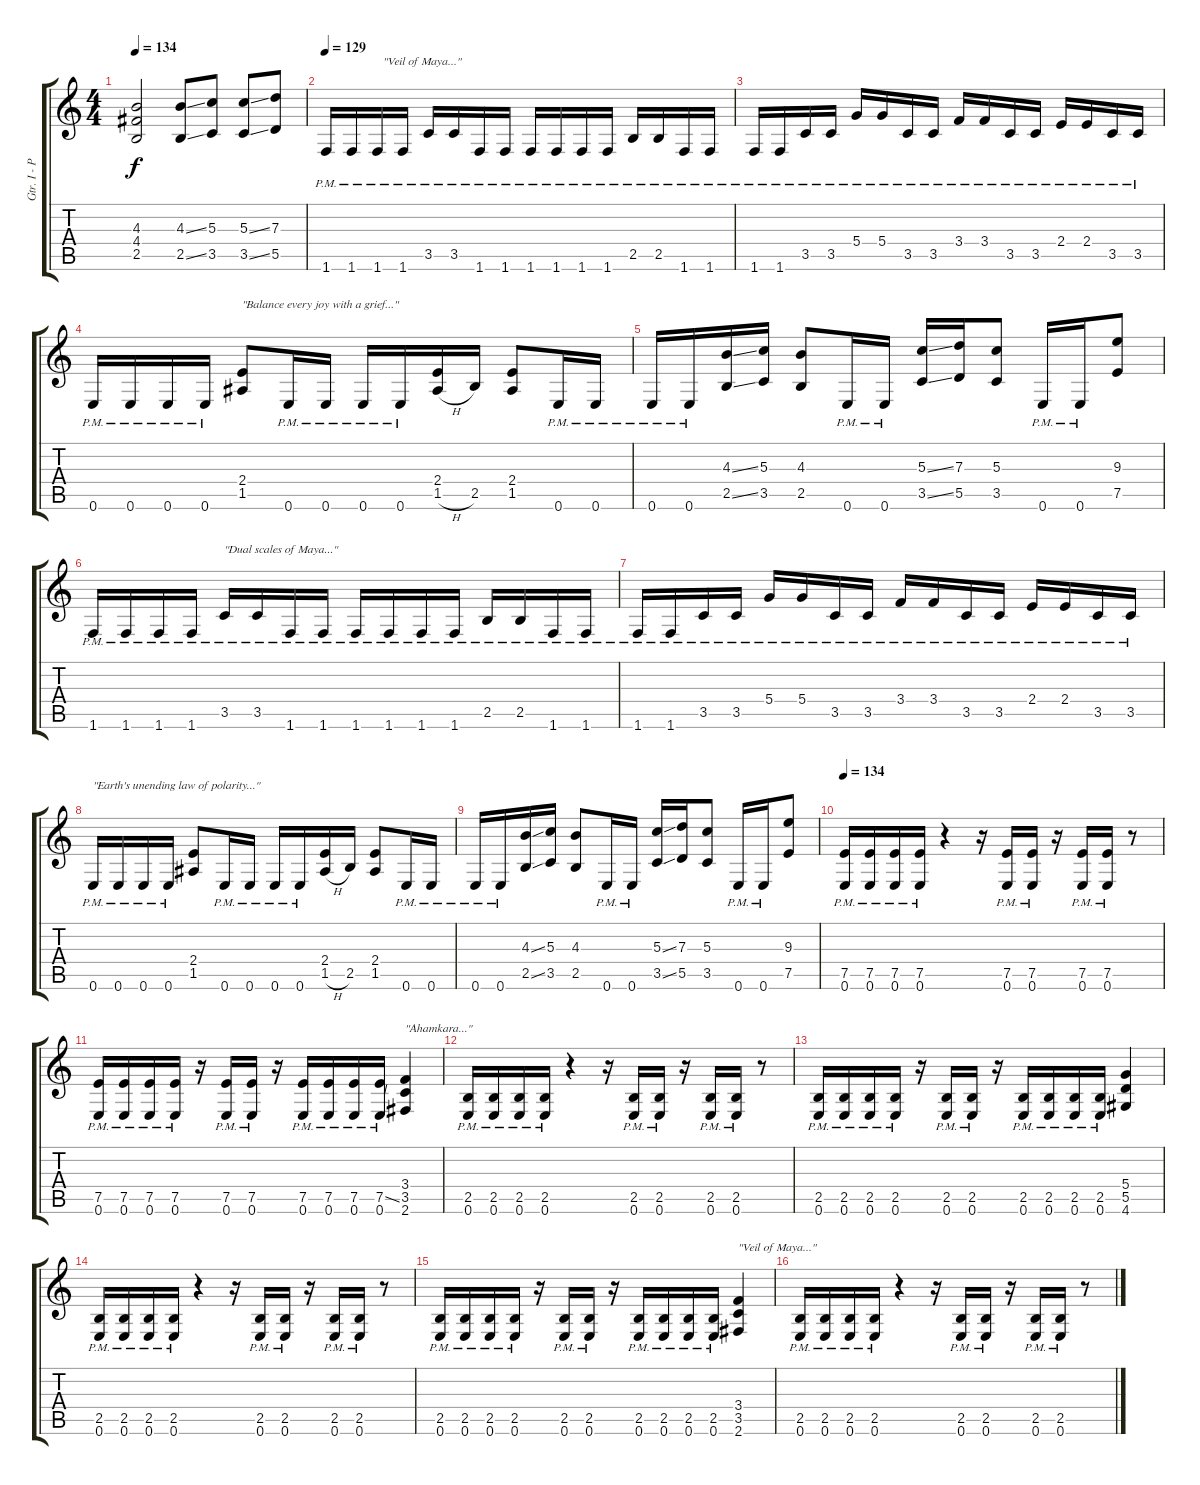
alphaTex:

\track ("Gtr. I - Paul Masvidal (Distortion)" "Gtr. I - P") {instrument distortionguitar}
\staff {score tabs}
\tuning (E4 B3 G3 D3 A2 E2) {hide}
\ts (4 4)
\tempo 134
\clef g2
\ks c
(4.3{t} 4.4{t} 2.5{t}).2{dy f} (4.3{ss} 2.5{ss}).8 (5.3 3.5).8 (5.3{ss} 3.5{ss}).8 (7.3 5.5).8 |
\tempo 129
1.6{pm}.16{txt "                   \"Veil of Maya...\""} 1.6{pm}.16 1.6{pm}.16 1.6{pm}.16 3.5{pm}.16 3.5{pm}.16 1.6{pm}.16 1.6{pm}.16 1.6{pm}.16 1.6{pm}.16 1.6{pm}.16 1.6{pm}.16 2.5{pm}.16 2.5{pm}.16 1.6{pm}.16 1.6{pm}.16 |
1.6{pm}.16 1.6{pm}.16 3.5{pm}.16 3.5{pm}.16 5.4{pm}.16 5.4{pm}.16 3.5{pm}.16 3.5{pm}.16 3.4{pm}.16 3.4{pm}.16 3.5{pm}.16 3.5{pm}.16 2.4{pm}.16 2.4{pm}.16 3.5{pm}.16 3.5{pm}.16 |
0.6{pm}.16 0.6{pm}.16 0.6{pm}.16 0.6{pm}.16 (2.4 1.5).8{txt "\"Balance every joy with a grief...\""} 0.6{pm}.16 0.6{pm}.16 0.6{pm}.16 0.6{pm}.16 (2.4 1.5{h}).16 2.5.16 (2.4 1.5).8 0.6{pm}.16 0.6{pm}.16 |
0.6{pm}.16 0.6{pm}.16 (4.3{ss} 2.5{ss}).16 (5.3 3.5).16 (4.3 2.5).8 0.6{pm}.16 0.6{pm}.16 (5.3{ss} 3.5{ss}).16 (7.3 5.5).16 (5.3 3.5).8 0.6{pm}.16 0.6{pm}.16 (9.3 7.5).8 |
1.6{pm}.16 1.6{pm}.16 1.6{pm}.16 1.6{pm}.16 3.5{pm}.16{txt "\"Dual scales of Maya...\""} 3.5{pm}.16 1.6{pm}.16 1.6{pm}.16 1.6{pm}.16 1.6{pm}.16 1.6{pm}.16 1.6{pm}.16 2.5{pm}.16 2.5{pm}.16 1.6{pm}.16 1.6{pm}.16 |
1.6{pm}.16 1.6{pm}.16 3.5{pm}.16 3.5{pm}.16 5.4{pm}.16 5.4{pm}.16 3.5{pm}.16 3.5{pm}.16 3.4{pm}.16 3.4{pm}.16 3.5{pm}.16 3.5{pm}.16 2.4{pm}.16 2.4{pm}.16 3.5{pm}.16 3.5{pm}.16 |
0.6{pm}.16{txt "\"Earth's unending law of polarity...\""} 0.6{pm}.16 0.6{pm}.16 0.6{pm}.16 (2.4 1.5).8 0.6{pm}.16 0.6{pm}.16 0.6{pm}.16 0.6{pm}.16 (2.4 1.5{h}).16 2.5.16 (2.4 1.5).8 0.6{pm}.16 0.6{pm}.16 |
0.6{pm}.16 0.6{pm}.16 (4.3{ss} 2.5{ss}).16 (5.3 3.5).16 (4.3 2.5).8 0.6{pm}.16 0.6{pm}.16 (5.3{ss} 3.5{ss}).16 (7.3 5.5).16 (5.3 3.5).8 0.6{pm}.16 0.6{pm}.16 (9.3 7.5).8 |
\tempo 134
(7.5{pm} 0.6{pm}).16 (7.5{pm} 0.6{pm}).16 (7.5{pm} 0.6{pm}).16 (7.5{pm} 0.6{pm}).16 r.4 r.16 (7.5{pm} 0.6{pm}).16 (7.5{pm} 0.6{pm}).16 r.16 (7.5{pm} 0.6{pm}).16 (7.5{pm} 0.6{pm}).16 r.8 |
(7.5{pm} 0.6{pm}).16 (7.5{pm} 0.6{pm}).16 (7.5{pm} 0.6{pm}).16 (7.5{pm} 0.6{pm}).16 r.16 (7.5{pm} 0.6{pm}).16 (7.5{pm} 0.6{pm}).16 r.16 (7.5{pm} 0.6{pm}).16 (7.5{pm} 0.6{pm}).16 (7.5{pm} 0.6{pm}).16 (7.5{ss pm} 0.6{pm}).16 (3.4 3.5 2.6).4{txt "\"Ahamkara...\""} |
(2.5{pm} 0.6{pm}).16 (2.5{pm} 0.6{pm}).16 (2.5{pm} 0.6{pm}).16 (2.5{pm} 0.6{pm}).16 r.4 r.16 (2.5{pm} 0.6{pm}).16 (2.5{pm} 0.6{pm}).16 r.16 (2.5{pm} 0.6{pm}).16 (2.5{pm} 0.6{pm}).16 r.8 |
(2.5{pm} 0.6{pm}).16 (2.5{pm} 0.6{pm}).16 (2.5{pm} 0.6{pm}).16 (2.5{pm} 0.6{pm}).16 r.16 (2.5{pm} 0.6{pm}).16 (2.5{pm} 0.6{pm}).16 r.16 (2.5{pm} 0.6{pm}).16 (2.5{pm} 0.6{pm}).16 (2.5{pm} 0.6{pm}).16 (2.5{pm} 0.6{pm}).16 (5.4 5.5 4.6).4 |
(2.5{pm} 0.6{pm}).16 (2.5{pm} 0.6{pm}).16 (2.5{pm} 0.6{pm}).16 (2.5{pm} 0.6{pm}).16 r.4 r.16 (2.5{pm} 0.6{pm}).16 (2.5{pm} 0.6{pm}).16 r.16 (2.5{pm} 0.6{pm}).16 (2.5{pm} 0.6{pm}).16 r.8 |
(2.5{pm} 0.6{pm}).16 (2.5{pm} 0.6{pm}).16 (2.5{pm} 0.6{pm}).16 (2.5{pm} 0.6{pm}).16 r.16 (2.5{pm} 0.6{pm}).16 (2.5{pm} 0.6{pm}).16 r.16 (2.5{pm} 0.6{pm}).16 (2.5{pm} 0.6{pm}).16 (2.5{pm} 0.6{pm}).16 (2.5{pm} 0.6{pm}).16 (3.4 3.5 2.6).4{txt "\"Veil of Maya...\""} |
(2.5{pm} 0.6{pm}).16 (2.5{pm} 0.6{pm}).16 (2.5{pm} 0.6{pm}).16 (2.5{pm} 0.6{pm}).16 r.4 r.16 (2.5{pm} 0.6{pm}).16 (2.5{pm} 0.6{pm}).16 r.16 (2.5{pm} 0.6{pm}).16 (2.5{pm} 0.6{pm}).16 r.8
